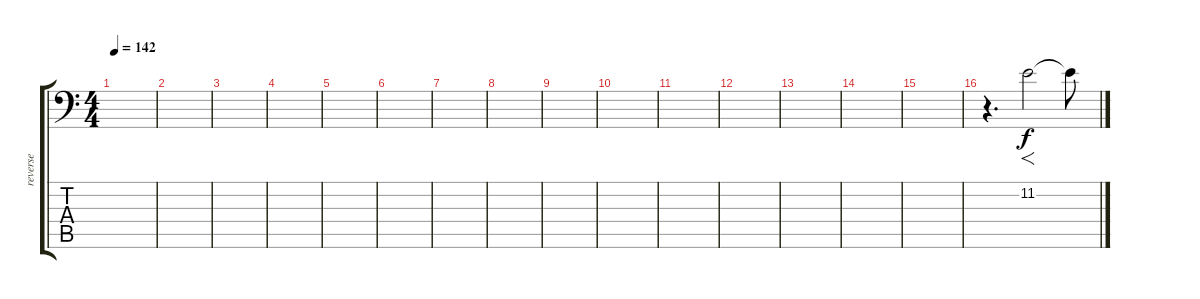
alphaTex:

\track ("reverse" "reverse") {instrument reversecymbal}
\staff {score tabs}
\tuning (Bb3 F3 Db3 Ab2 Eb2 Bb1) {hide}
\ts (4 4)
\tempo 142
\clef f4
\ks c
|
|
|
|
|
|
|
|
|
|
|
|
|
|
|
r.4{d} 11.2.2{f} 11.2{t}.8
